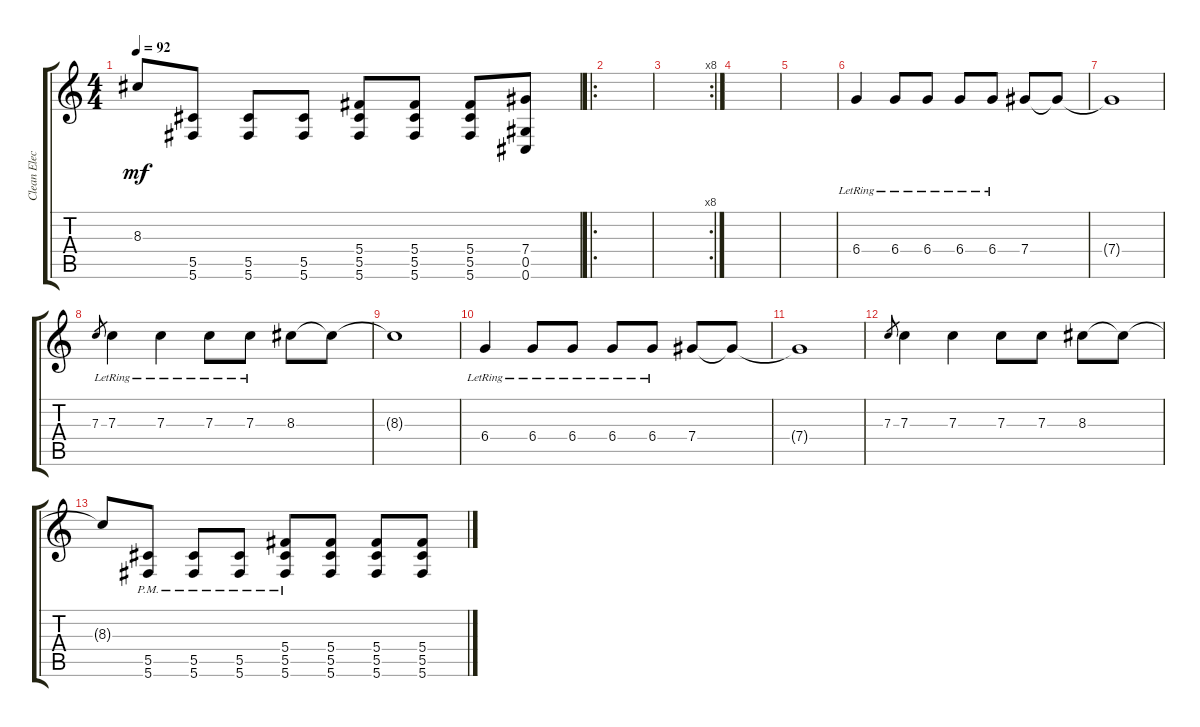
\track ("Clean Electric" "Clean Elec") {instrument electricguitarclean}
\staff {score tabs}
\tuning (Db4 Ab3 F3 Db3 Ab2 Db2) {hide}
\ts (4 4)
\tempo 92
\clef g2
\ks c
8.3{t}.8{dy mf} (5.5 5.6).8 (5.5 5.6).8 (5.5 5.6).8 (5.4 5.5 5.6).8 (5.4 5.5 5.6).8 (5.4 5.5 5.6).8 (7.4 0.5 0.6).8 |
\ro
|
\rc 8
|
|
|
6.4{lr}.4 6.4{lr}.8 6.4{lr}.8 6.4{lr}.8 6.4{lr}.8 7.4.8 7.4{t}.8 |
7.4{t}.1 |
7.3.8{gr} 7.3{lr}.4 7.3{lr}.4 7.3{lr}.8 7.3{lr}.8 8.3.8 8.3{t}.8 |
8.3{t}.1 |
6.4{lr}.4 6.4{lr}.8 6.4{lr}.8 6.4{lr}.8 6.4{lr}.8 7.4.8 7.4{t}.8 |
7.4{t}.1 |
7.3.8{gr} 7.3.4 7.3.4 7.3.8 7.3.8 8.3.8 8.3{t}.8 |
8.3{t}.8 (5.5{pm} 5.6{pm}).8 (5.5{pm} 5.6{pm}).8 (5.5{pm} 5.6{pm}).8 (5.4{pm} 5.5{pm} 5.6{pm}).8 (5.4 5.5 5.6).8 (5.4 5.5 5.6).8 (5.4 5.5 5.6).8
